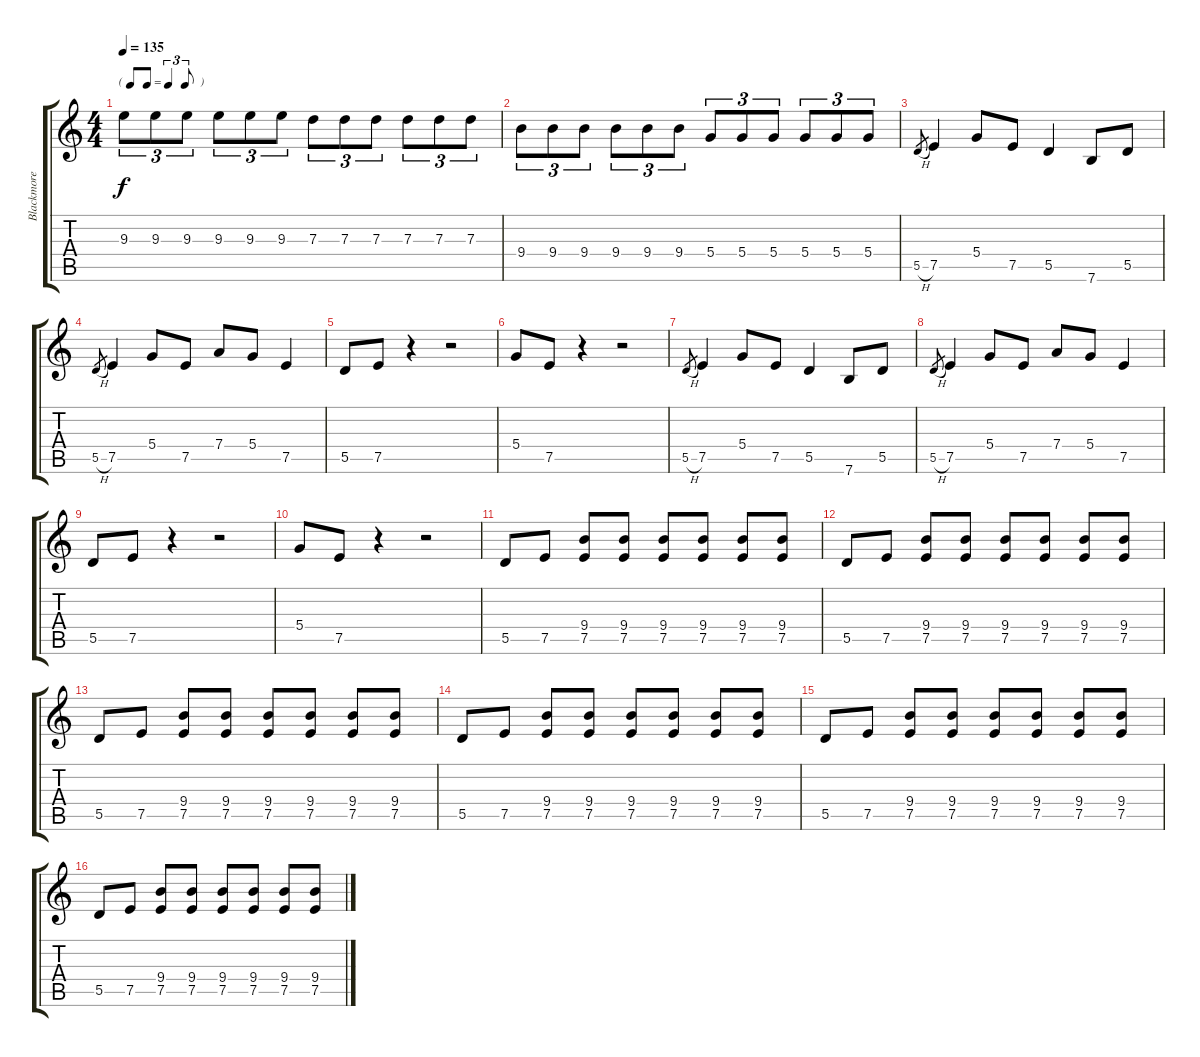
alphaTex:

\track ("Blackmore" "Blackmore") {instrument overdrivenguitar}
\staff {score tabs}
\tuning (E4 B3 G3 D3 A2 E2) {hide}
\ts (4 4)
\tf triplet8th
\tempo 135
\clef g2
\ks c
9.3.8{tu (3 2) dy f instrument overdrivenguitar} 9.3.8{tu (3 2)} 9.3.8{tu (3 2)} 9.3.8{tu (3 2)} 9.3.8{tu (3 2)} 9.3.8{tu (3 2)} 7.3.8{tu (3 2)} 7.3.8{tu (3 2)} 7.3.8{tu (3 2)} 7.3.8{tu (3 2)} 7.3.8{tu (3 2)} 7.3.8{tu (3 2)} |
9.4.8{tu (3 2)} 9.4.8{tu (3 2)} 9.4.8{tu (3 2)} 9.4.8{tu (3 2)} 9.4.8{tu (3 2)} 9.4.8{tu (3 2)} 5.4.8{tu (3 2)} 5.4.8{tu (3 2)} 5.4.8{tu (3 2)} 5.4.8{tu (3 2)} 5.4.8{tu (3 2)} 5.4.8{tu (3 2)} |
5.5{h}.8{gr} 7.5.4 5.4.8 7.5.8 5.5.4 7.6.8 5.5.8 |
5.5{h}.8{gr} 7.5.4 5.4.8 7.5.8 7.4.8 5.4.8 7.5.4 |
5.5.8 7.5.8 r.4 r.2 |
5.4.8 7.5.8 r.4 r.2 |
5.5{h}.8{gr} 7.5.4 5.4.8 7.5.8 5.5.4 7.6.8 5.5.8 |
5.5{h}.8{gr} 7.5.4 5.4.8 7.5.8 7.4.8 5.4.8 7.5.4 |
5.5.8 7.5.8 r.4 r.2 |
5.4.8 7.5.8 r.4 r.2 |
5.5.8 7.5.8 (9.4 7.5).8 (9.4 7.5).8 (9.4 7.5).8 (9.4 7.5).8 (9.4 7.5).8 (9.4 7.5).8 |
5.5.8 7.5.8 (9.4 7.5).8 (9.4 7.5).8 (9.4 7.5).8 (9.4 7.5).8 (9.4 7.5).8 (9.4 7.5).8 |
5.5.8 7.5.8 (9.4 7.5).8 (9.4 7.5).8 (9.4 7.5).8 (9.4 7.5).8 (9.4 7.5).8 (9.4 7.5).8 |
5.5.8 7.5.8 (9.4 7.5).8 (9.4 7.5).8 (9.4 7.5).8 (9.4 7.5).8 (9.4 7.5).8 (9.4 7.5).8 |
5.5.8 7.5.8 (9.4 7.5).8 (9.4 7.5).8 (9.4 7.5).8 (9.4 7.5).8 (9.4 7.5).8 (9.4 7.5).8 |
5.5.8 7.5.8 (9.4 7.5).8 (9.4 7.5).8 (9.4 7.5).8 (9.4 7.5).8 (9.4 7.5).8 (9.4 7.5).8
